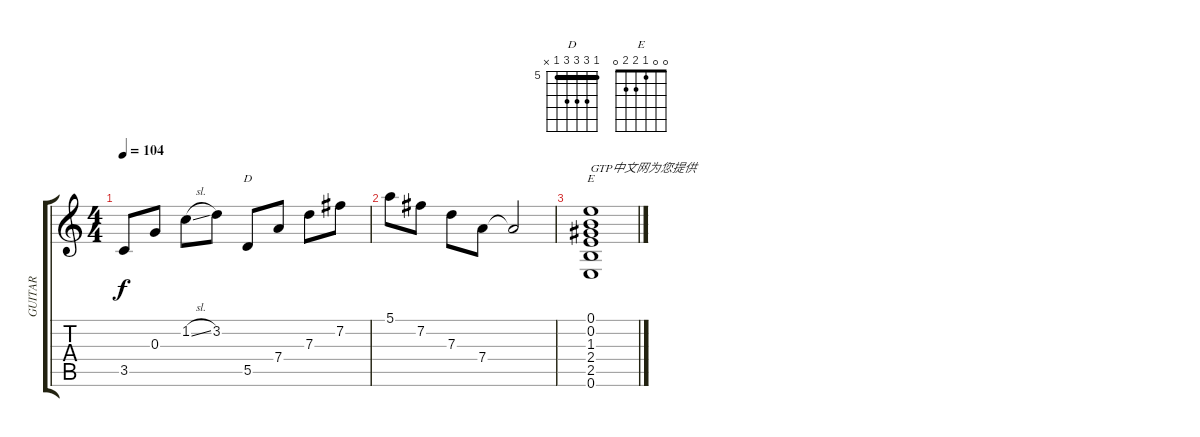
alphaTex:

\track ("GUITAR" "GUITAR") {instrument acousticguitarsteel}
\staff {score tabs}
\tuning (E4 B3 G3 D3 A2 E2) {hide}
\chord ("D" 5 7 7 7 5 x) {firstfret 5 barre 5}
\chord ("E" 0 0 1 2 2 0)
\ts (4 4)
\tempo 104
\clef g2
\ks c
3.5.8{dy f} 0.3.8 1.2{sl}.8 3.2.8 5.5.8{ch "D"} 7.4.8 7.3.8 7.2.8 |
5.1.8 7.2.8 7.3.8 7.4.8 7.4{t}.2 |
(0.1 0.2 1.3 2.4 2.5 0.6).1{ch "E" txt "GTP中文网为您提供"}
